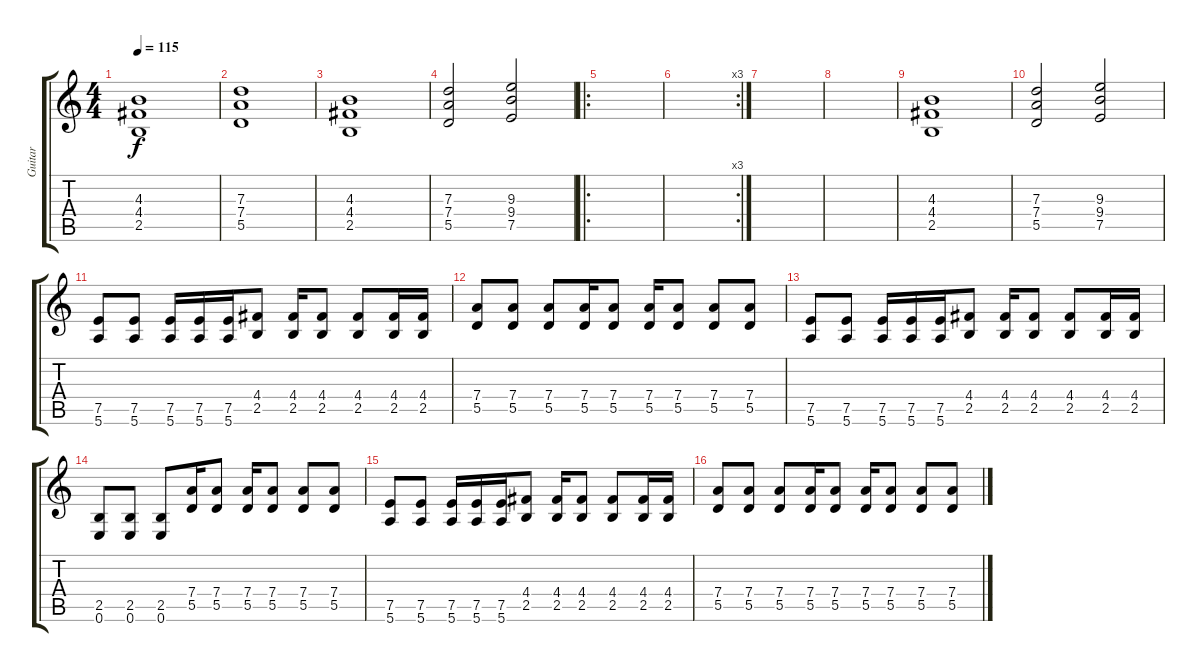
\track ("Guitar" "Guitar") {instrument overdrivenguitar}
\staff {score tabs}
\tuning (E4 B3 G3 D3 A2 E2) {hide}
\ts (4 4)
\tempo 115
\clef g2
\ks c
(4.3 4.4 2.5).1{dy f} |
(7.3 7.4 5.5).1 |
(4.3 4.4 2.5).1 |
(7.3 7.4 5.5).2 (9.3 9.4 7.5).2 |
\ro
|
\rc 3
|
|
|
(4.3 4.4 2.5).1 |
(7.3 7.4 5.5).2 (9.3 9.4 7.5).2 |
(7.5 5.6).8 (7.5 5.6).8 (7.5 5.6).16 (7.5 5.6).16 (7.5 5.6).16 (4.4 2.5).8 (4.4 2.5).16 (4.4 2.5).8 (4.4 2.5).8 (4.4 2.5).16 (4.4 2.5).16 |
(7.4 5.5).8 (7.4 5.5).8 (7.4 5.5).8 (7.4 5.5).16 (7.4 5.5).8 (7.4 5.5).16 (7.4 5.5).8 (7.4 5.5).8 (7.4 5.5).8 |
(7.5 5.6).8 (7.5 5.6).8 (7.5 5.6).16 (7.5 5.6).16 (7.5 5.6).16 (4.4 2.5).8 (4.4 2.5).16 (4.4 2.5).8 (4.4 2.5).8 (4.4 2.5).16 (4.4 2.5).16 |
(2.5 0.6).8 (2.5 0.6).8 (2.5 0.6).8 (7.4 5.5).16 (7.4 5.5).8 (7.4 5.5).16 (7.4 5.5).8 (7.4 5.5).8 (7.4 5.5).8 |
(7.5 5.6).8 (7.5 5.6).8 (7.5 5.6).16 (7.5 5.6).16 (7.5 5.6).16 (4.4 2.5).8 (4.4 2.5).16 (4.4 2.5).8 (4.4 2.5).8 (4.4 2.5).16 (4.4 2.5).16 |
(7.4 5.5).8 (7.4 5.5).8 (7.4 5.5).8 (7.4 5.5).16 (7.4 5.5).8 (7.4 5.5).16 (7.4 5.5).8 (7.4 5.5).8 (7.4 5.5).8
